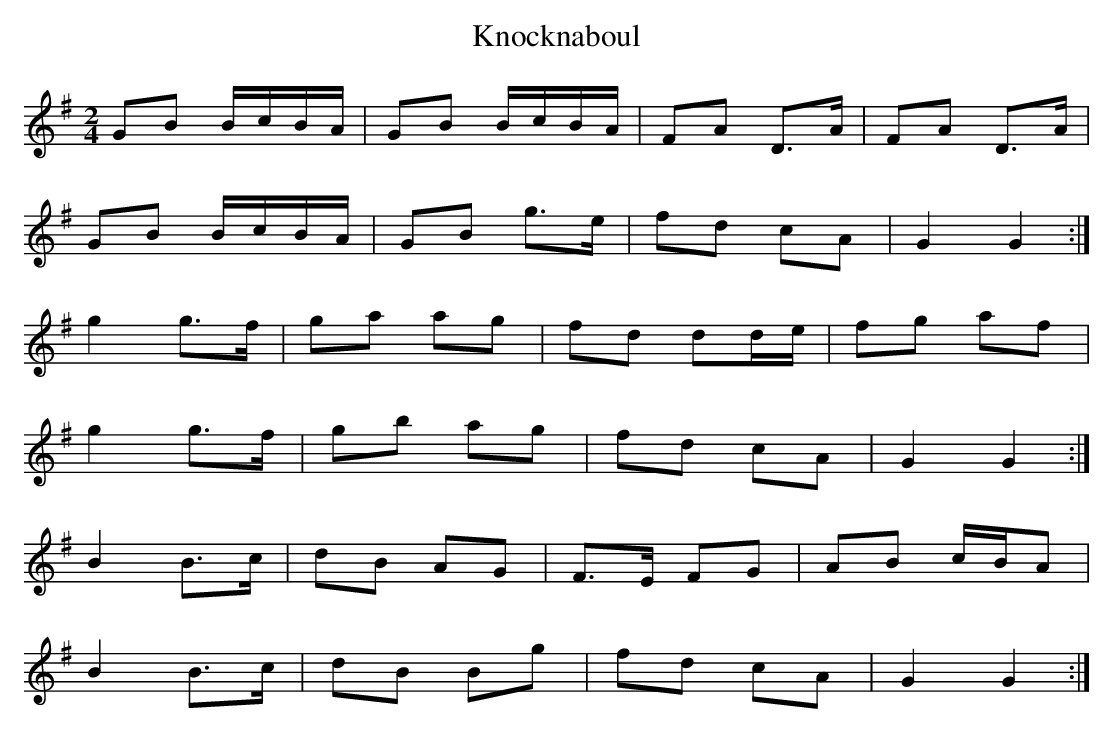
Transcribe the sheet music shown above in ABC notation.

X:1
T:Knocknaboul
M:2/4
L:1/8
K:G Major
GB B/c/B/A/|GB B/c/B/A/|FA D3/A/|FA D3/A/|!
GB B/c/B/A/|GB g3/e/|fd cA|G2 G2:|!
g2 g3/f/|ga ag|fd dd/e/|fg af|!
g2 g3/f/|gb ag|fd cA|G2 G2:|!
B2 B3/c/|dB AG|F3/E/ FG|AB c/B/A|!
B2 B3/c/|dB Bg|fd cA|G2 G2:|!
